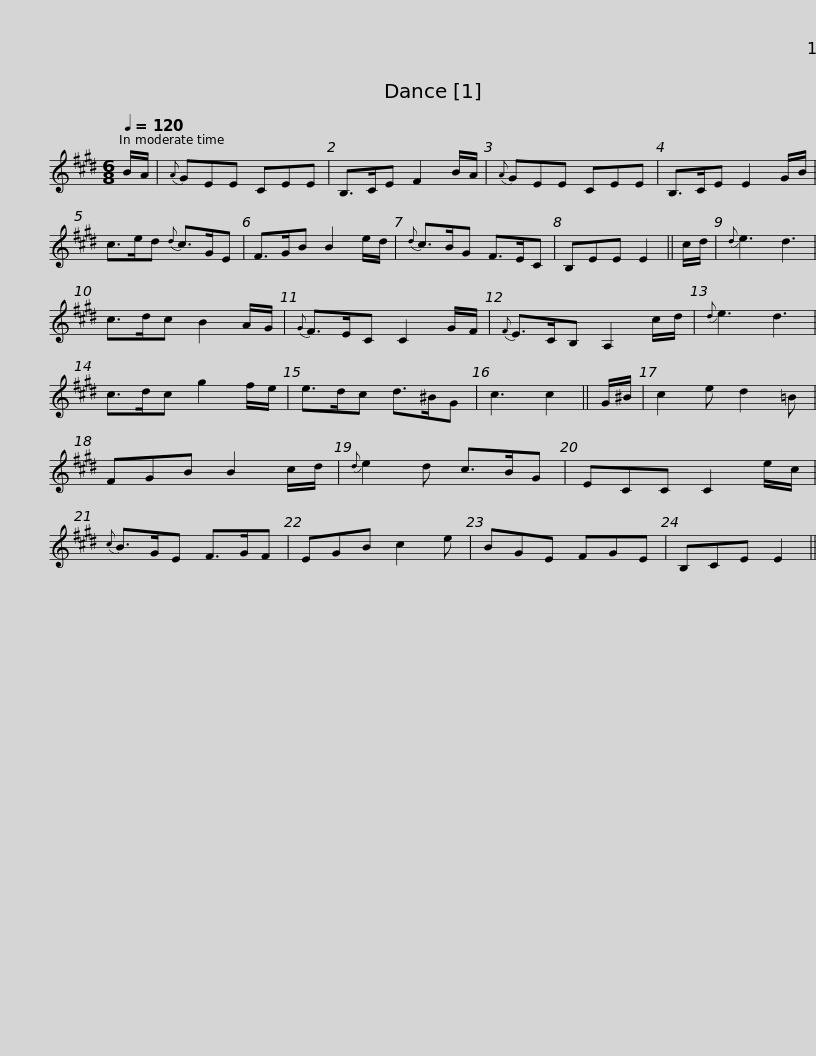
X:1
L:1/8
Q:1/4=120
M:6/8
I:linebreak $
K:E
V:1 treble
V:1
 B/A/ |{A} GEE CEE | B,>CE F2 B/A/ |{A} GEE CEE | B,>CE E2 G/B/ | %5
 c>ed{d} c>GE | F>GB B2 e/d/ |${d} c>BG F>EC | B,EE E2 || c/d/ | %10
{d} e3 d3 | c>dc B2 A/G/ |{G} F>EC C2 G/F/ |{F} E>CB, A,2 c/d/ |${d} e3 d3 | %15
 c>dc g2 f/e/ | e>dc d>^BG | c3 c2 || G/^B/ | c2 e d2 =B | %20
 FGB B2 c/d/ |{d} e2 d c>BG |$ ECC C2 e/c/ |{c} B>GE F>GF | EGB c2 e | %25
 BGE FGE | B,CE E2 || %27
